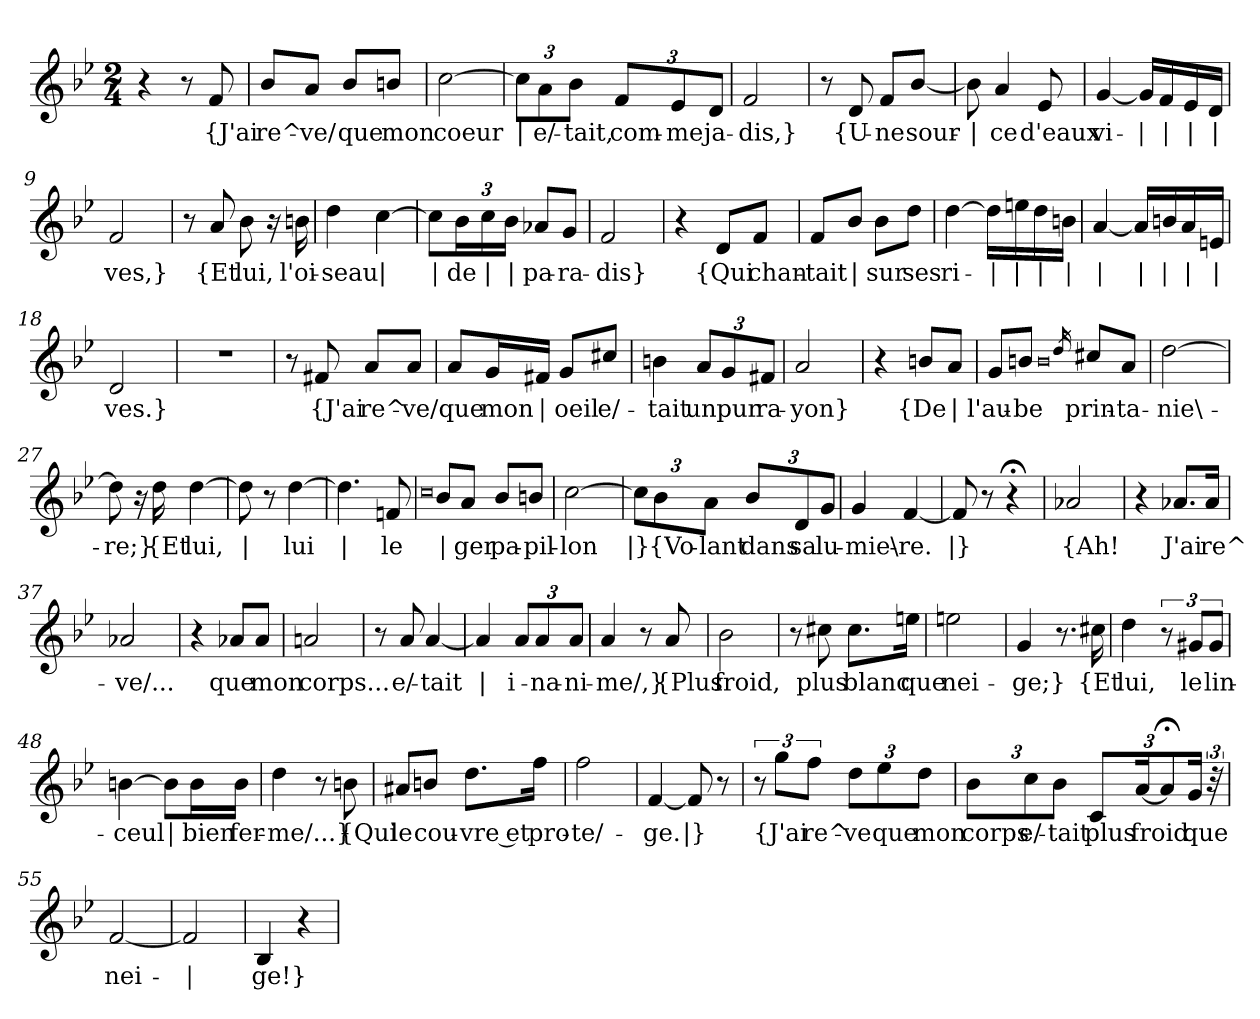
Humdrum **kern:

**kern	**text
*part1	*part1
*staff1	*staff1
*clefG2	*
*k[b-e-]	*
*M2/4	*
=1	=1
4r	.
8r	.
!	!LO:LY:b
8f/	{J'ai
=2	=2
!	!LO:LY:b
8b-/L	re^-
!	!LO:LY:b
8a/J	-ve/
!	!LO:LY:b
8b-/L	que
!	!LO:LY:b
8bn/J	mon
=3	=3
!	!LO:LY:b
[2cc\	coeur
=4	=4
*Xbrackettup	*
!	!LO:LY:b
12cc\L]	|
!	!LO:LY:b
12a\	e/-
!	!LO:LY:b
12b-\J	-tait,
!	!LO:LY:b
12f/L	com-
!	!LO:LY:b
12e-/	-me
!	!LO:LY:b
12d/J	ja-
=5	=5
!	!LO:LY:b
2f/	-dis,}
=6	=6
8r	.
!	!LO:LY:b
8d/	{U-
!	!LO:LY:b
8f/L	-ne
!	!LO:LY:b
[8b-/J	sour-
=7	=7
!	!LO:LY:b
8b-\]	|
!	!LO:LY:b
4a/	-ce
!	!LO:LY:b
8e-/	d'eaux
!!LO:LB:g=z
=8	=8
!	!LO:LY:b
[4g/	vi-
!	!LO:LY:b
16g/LL]	|
!	!LO:LY:b
16f/	|
!	!LO:LY:b
16e-/	|
!	!LO:LY:b
16d/JJ	|
=9	=9
!	!LO:LY:b
2f/	-ves,}
=10	=10
8r	.
!	!LO:LY:b
8a/	{Et
!	!LO:LY:b
8b-\	lui,
16r	.
!	!LO:LY:b
16bn\	l'oi-
=11	=11
!	!LO:LY:b
4dd\	-seau
!	!LO:LY:b
[4cc\	|
=12	=12
!	!LO:LY:b
8cc\L]	|
!	!LO:LY:b
24b-\L	de
!	!LO:LY:b
24cc\	|
!	!LO:LY:b
24b-\JJ	|
!	!LO:LY:b
8a-X/L	pa-
!	!LO:LY:b
8g/J	-ra-
=13	=13
!	!LO:LY:b
2f/	-dis}
=14	=14
4r	.
!	!LO:LY:b
8d/L	{Qui
!	!LO:LY:b
8f/J	chan-
=15	=15
!	!LO:LY:b
8f/L	-tait
!	!LO:LY:b
8b-/J	|
!	!LO:LY:b
8b-\L	sur
!	!LO:LY:b
8dd\J	ses
!!LO:LB:g=z
=16	=16
!	!LO:LY:b
[4dd\	ri-
!	!LO:LY:b
16dd\LL]	|
!	!LO:LY:b
16een\	|
!	!LO:LY:b
16dd\	|
!	!LO:LY:b
16bn\JJ	|
=17	=17
!	!LO:LY:b
[4a/	|
!	!LO:LY:b
16a/LL]	|
!	!LO:LY:b
16bn/	|
!	!LO:LY:b
16a/	|
!	!LO:LY:b
16en/JJ	|
=18	=18
!	!LO:LY:b
2d/	-ves.}
=19	=19
2r	.
=20	=20
8r	.
!	!LO:LY:b
8f#X/	{J'ai
!	!LO:LY:b
8a/L	re^-
!	!LO:LY:b
8a/J	-ve/
=21	=21
!	!LO:LY:b
8a/L	que
!	!LO:LY:b
16g/L	mon
!	!LO:LY:b
16f#X/JJ	|
!	!LO:LY:b
8g/L	oeil
!	!LO:LY:b
8cc#X/J	e/-
=22	=22
!	!LO:LY:b
4bn\	-tait
!	!LO:LY:b
12a/L	un
!	!LO:LY:b
12g/	pur
!	!LO:LY:b
12f#X/J	ra-
=23	=23
!	!LO:LY:b
2a/	-yon}
!!LO:LB:g=z
=24	=24
4r	.
!	!LO:LY:b
8bn/L	{De
!	!LO:LY:b
8a/J	|
=25	=25
!	!LO:LY:b
8g/L	l'au-
!	!LO:LY:b
8bn/J	-be
0qb	.
16qdd/	.
!	!LO:LY:b
8cc#X/L	prin-
!	!LO:LY:b
8a/J	-ta-
=26	=26
!	!LO:LY:b
[2dd\	-nie\-
=27	=27
!	!LO:LY:b
8dd\]	-re;}
16r	.
!	!LO:LY:b
16dd\	{Et
!	!LO:LY:b
[4dd\	lui,
=28	=28
!	!LO:LY:b
8dd\]	|
8r	.
!	!LO:LY:b
[4dd\	lui
=29	=29
!	!LO:LY:b
4.dd\]	|
!	!LO:LY:b
8fn/	le
=30	=30
0qcc	.
!	!LO:LY:b
8b-/L	|
!	!LO:LY:b
8a/J	-ger
!	!LO:LY:b
8b-/L	pa-
!	!LO:LY:b
8bn/J	-pil-
=31	=31
!	!LO:LY:b
[2cc\	-lon
!!LO:LB:g=z
=32	=32
!	!LO:LY:b
12cc\L]	|}
!	!LO:LY:b
12b-\	{Vo-
!	!LO:LY:b
12a\J	-lant
!	!LO:LY:b
12b-/L	dans
!	!LO:LY:b
12d/	sa
!	!LO:LY:b
12g/J	lu-
=33	=33
!	!LO:LY:b
4g/	-mie\-
!	!LO:LY:b
[4f/	-re.
=34	=34
!	!LO:LY:b
8f/]	|}
8r	.
4r;<	.
=35	=35
!	!LO:LY:b
2a-X/	{Ah!
=36	=36
4r	.
!	!LO:LY:b
8.a-X/L	J'ai
!	!LO:LY:b
16a-/Jk	re^-
=37	=37
!	!LO:LY:b
2a-X/	-ve/...
=38	=38
4r	.
!	!LO:LY:b
8a-X/L	que
!	!LO:LY:b
8a-/J	mon
=39	=39
!	!LO:LY:b
2an/	corps...
=40	=40
8r	.
!	!LO:LY:b
8a/	e/-
!	!LO:LY:b
[4a/	-tait
!!LO:LB:g=z
=41	=41
!	!LO:LY:b
4a/]	|
!	!LO:LY:b
12a/L	i-
!	!LO:LY:b
12a/	-na-
!	!LO:LY:b
12a/J	-ni-
=42	=42
!	!LO:LY:b
4a/	-me/,}
8r	.
!	!LO:LY:b
8a/	{Plus
=43	=43
!	!LO:LY:b
2b-\	froid,
=44	=44
8r	.
!	!LO:LY:b
8cc#X\	plus
!	!LO:LY:b
8.cc#\L	blanc
!	!LO:LY:b
16een\Jk	que
=45	=45
!	!LO:LY:b
2een\	nei-
=46	=46
!	!LO:LY:b
4g/	-ge;}
8.r	.
!	!LO:LY:b
16cc#X\	{Et
=47	=47
!	!LO:LY:b
4dd\	lui,
*brackettup	*
12r	.
!	!LO:LY:b
12g#X/L	le
!	!LO:LY:b
12g#/J	lin-
=48	=48
!	!LO:LY:b
[4bn\	-ceul
!	!LO:LY:b
8b\L]	|
!	!LO:LY:b
16b\L	bien
!	!LO:LY:b
16b\JJ	fer-
!!LO:LB:g=z
=49	=49
!	!LO:LY:b
4dd\	-me/...}
8r	.
!	!LO:LY:b
8bn\	{Qui
=50	=50
!	!LO:LY:b
8a#X/L	le
!	!LO:LY:b
8bn/J	cou-
!	!LO:LY:b
8.dd\L	-vre et
!	!LO:LY:b
16ff\Jk	pro-
=51	=51
!	!LO:LY:b
2ff\	-te/-
=52	=52
!	!LO:LY:b
[4f/	-ge.
!	!LO:LY:b
8f/]	|}
8r	.
=53	=53
12r	.
!	!LO:LY:b
12gg\L	{J'ai
!	!LO:LY:b
12ff\J	re^-
*Xbrackettup	*
!	!LO:LY:b
12dd\L	-ve
!	!LO:LY:b
12ee-\	que
!	!LO:LY:b
12dd\J	mon
=54	=54
!	!LO:LY:b
12b-\L	corps
!	!LO:LY:b
12cc\	e/-
!	!LO:LY:b
12b-\J	-tait
!	!LO:LY:b
12c/L	plus
!	!LO:LY:b
[24a/	froid
12a;</]	.
*brackettup	*
!	!LO:LY:b
24g/Jk	que
48r	.
!!LO:LB:g=z
=55	=55
!	!LO:LY:b
[2f/	nei-
=56	=56
!	!LO:LY:b
2f/]	|
=57	=57
!	!LO:LY:b
4B-/	-ge!}
4r	.
=	=
*-	*-
